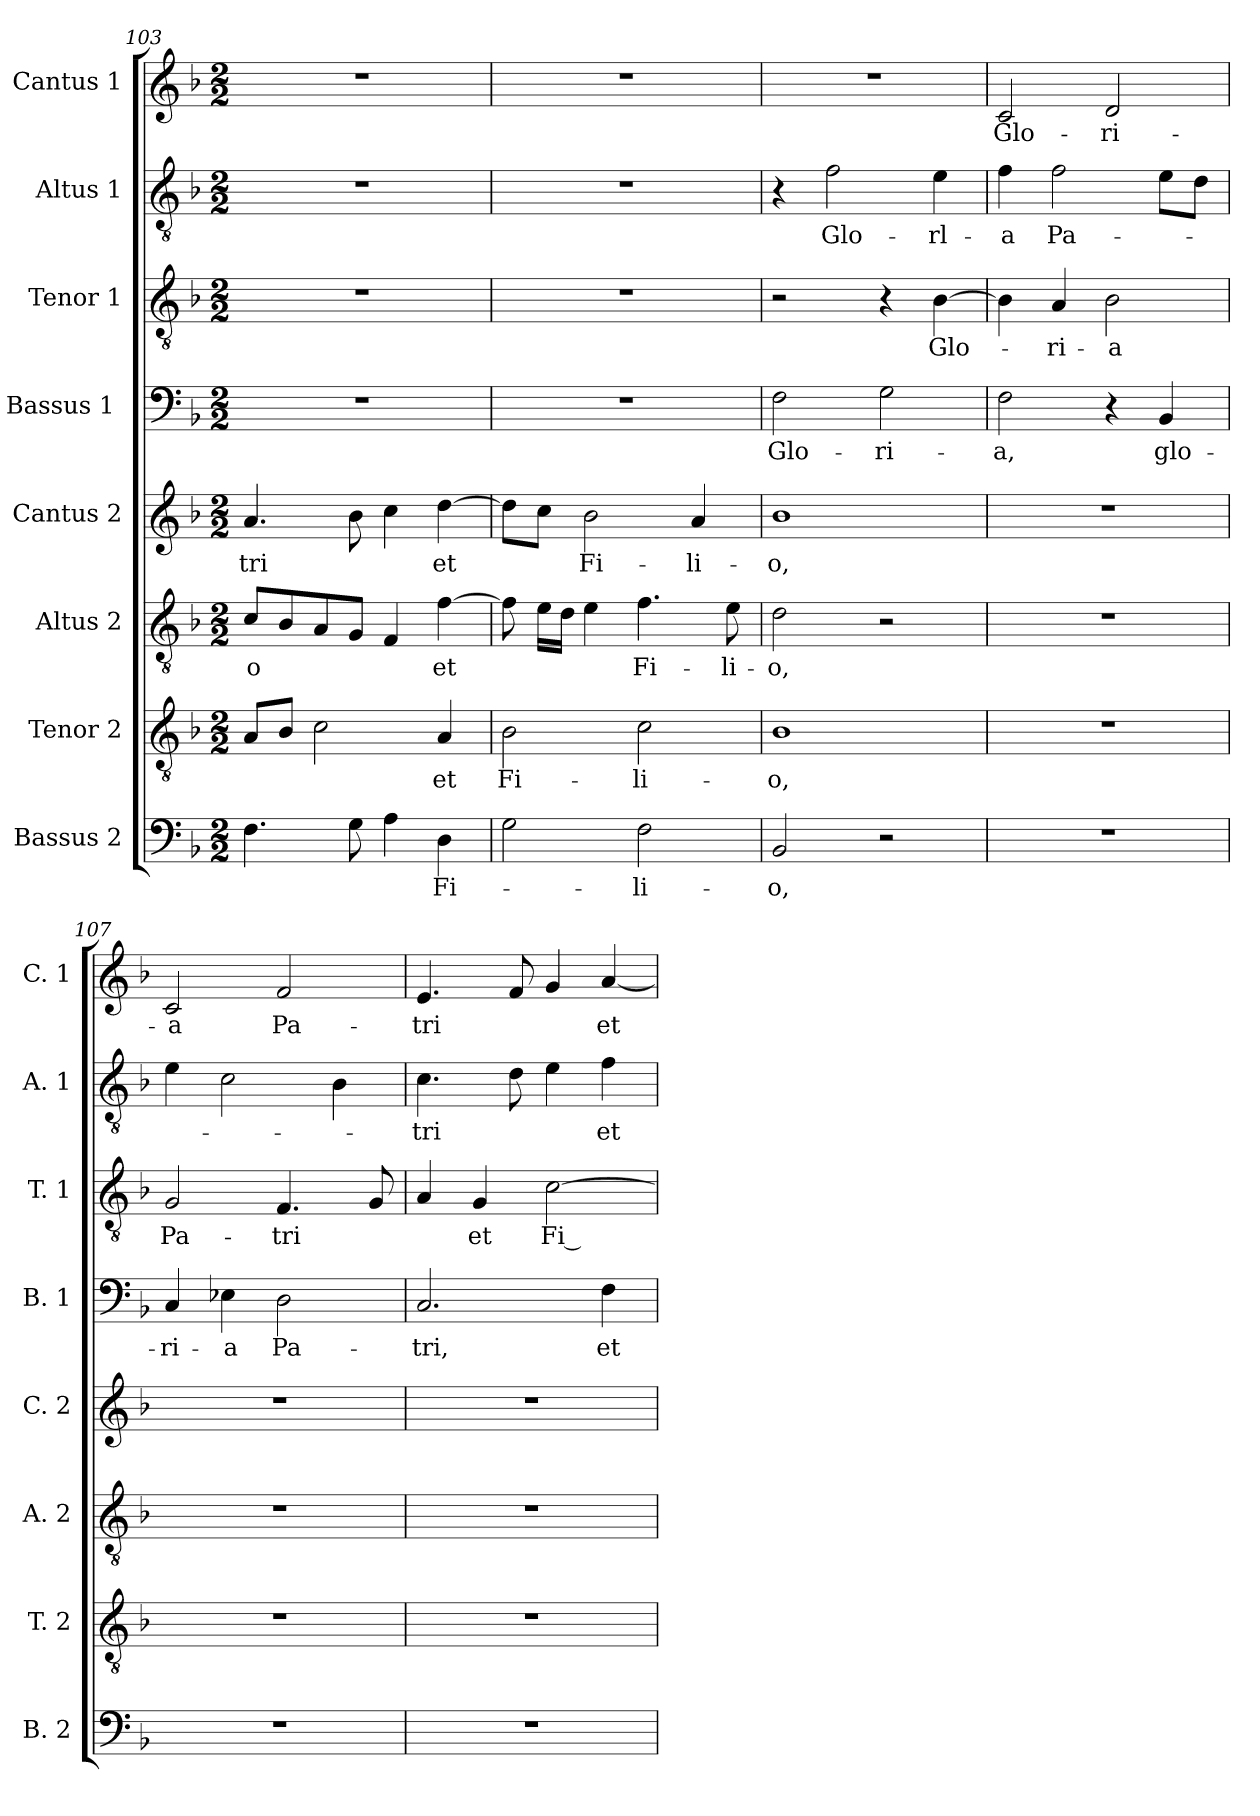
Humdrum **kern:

**kern	**text	**kern	**text	**kern	**text	**kern	**text	**kern	**text	**kern	**text	**kern	**text	**kern	**text
*part8	*part8	*part7	*part7	*part6	*part6	*part5	*part5	*part4	*part4	*part3	*part3	*part2	*part2	*part1	*part1
*staff8	*staff8	*staff7	*staff7	*staff6	*staff6	*staff5	*staff5	*staff4	*staff4	*staff3	*staff3	*staff2	*staff2	*staff1	*staff1
*I"Bassus 2	*	*I"Tenor 2	*	*I"Altus 2	*	*I"Cantus 2	*	*I"Bassus 1 	*	*I"Tenor 1	*	*I"Altus 1	*	*I"Cantus 1	*
*I'B. 2	*	*I'T. 2	*	*I'A. 2	*	*I'C. 2	*	*I'B. 1	*	*I'T. 1	*	*I'A. 1	*	*I'C. 1	*
*clefF4	*	*clefGv2	*	*clefGv2	*	*clefG2	*	*clefF4	*	*clefGv2	*	*clefGv2	*	*clefG2	*
*k[b-]	*	*k[b-]	*	*k[b-]	*	*k[b-]	*	*k[b-]	*	*k[b-]	*	*k[b-]	*	*k[b-]	*
*F:	*	*F:	*	*F:	*	*F:	*	*F:	*	*F:	*	*F:	*	*F:	*
*M2/2	*	*M2/2	*	*M2/2	*	*M2/2	*	*M2/2	*	*M2/2	*	*M2/2	*	*M2/2	*
=103	=103	=103	=103	=103	=103	=103	=103	=103	=103	=103	=103	=103	=103	=103	=103
4.F\	.	8A/L	.	8c/L	o	4.a/	tri	1r	.	1r	.	1r	.	1r	.
.	.	8B-/J	.	8B-/	.	.	.	.	.	.	.	.	.	.	.
.	.	2c\	.	8A/	.	.	.	.	.	.	.	.	.	.	.
8G\	.	.	.	8G/J	.	8b-\	.	.	.	.	.	.	.	.	.
4A\	.	.	.	4F/	.	4cc\	.	.	.	.	.	.	.	.	.
4D\	Fi-	4A/	et	[4f\	et	[4dd\	et	.	.	.	.	.	.	.	.
=104	=104	=104	=104	=104	=104	=104	=104	=104	=104	=104	=104	=104	=104	=104	=104
2G\	.	2B-\	Fi-	8f\]	.	8dd\L]	.	1r	.	1r	.	1r	.	1r	.
.	.	.	.	16e\LL	.	8cc\J	.	.	.	.	.	.	.	.	.
.	.	.	.	16d\JJ	.	.	.	.	.	.	.	.	.	.	.
.	.	.	.	4e\	.	2b-\	Fi-	.	.	.	.	.	.	.	.
2F\	li-	2c\	li-	4.f\	Fi-	.	.	.	.	.	.	.	.	.	.
.	.	.	.	.	.	4a/	li-	.	.	.	.	.	.	.	.
.	.	.	.	8e\	li-	.	.	.	.	.	.	.	.	.	.
=105	=105	=105	=105	=105	=105	=105	=105	=105	=105	=105	=105	=105	=105	=105	=105
2BB-/	o,	1B-	o,	2d\	o,	1b-	o,	2F\	Glo-	2r	.	4r	.	1r	.
.	.	.	.	.	.	.	.	.	.	.	.	2f\	Glo-	.	.
2r	.	.	.	2r	.	.	.	2G\	ri-	4r	.	.	.	.	.
.	.	.	.	.	.	.	.	.	.	[4B-\	Glo-	4e\	rl-	.	.
=106	=106	=106	=106	=106	=106	=106	=106	=106	=106	=106	=106	=106	=106	=106	=106
1r	.	1r	.	1r	.	1r	.	2F\	a,	4B-\]	.	4f\	a	2c/	Glo-
.	.	.	.	.	.	.	.	.	.	4A/	ri-	2f\	Pa-	.	.
.	.	.	.	.	.	.	.	4r	.	2B-\	a	.	.	2d/	ri-
.	.	.	.	.	.	.	.	4BB-/	glo-	.	.	8e\L	.	.	.
.	.	.	.	.	.	.	.	.	.	.	.	8d\J	.	.	.
=107	=107	=107	=107	=107	=107	=107	=107	=107	=107	=107	=107	=107	=107	=107	=107
1r	.	1r	.	1r	.	1r	.	4C/	ri-	2G/	Pa-	4e\	.	2c/	a
.	.	.	.	.	.	.	.	4E-X\	a	.	.	2c\	.	.	.
.	.	.	.	.	.	.	.	2D\	Pa-	4.F/	tri	.	.	2f/	Pa-
.	.	.	.	.	.	.	.	.	.	.	.	4B-\	.	.	.
.	.	.	.	.	.	.	.	.	.	8G/	.	.	.	.	.
=108	=108	=108	=108	=108	=108	=108	=108	=108	=108	=108	=108	=108	=108	=108	=108
1r	.	1r	.	1r	.	1r	.	2.C/	tri,	4A/	.	4.c\	tri	4.e/	tri
.	.	.	.	.	.	.	.	.	.	4G/	et	.	.	.	.
.	.	.	.	.	.	.	.	.	.	.	.	8d\	.	8f/	.
.	.	.	.	.	.	.	.	.	.	[2c\	Fi ­-	4e\	.	4g/	.
.	.	.	.	.	.	.	.	4F\	et	.	.	4f\	et	[4a/	et
=	=	=	=	=	=	=	=	=	=	=	=	=	=	=	=
*-	*-	*-	*-	*-	*-	*-	*-	*-	*-	*-	*-	*-	*-	*-	*-
